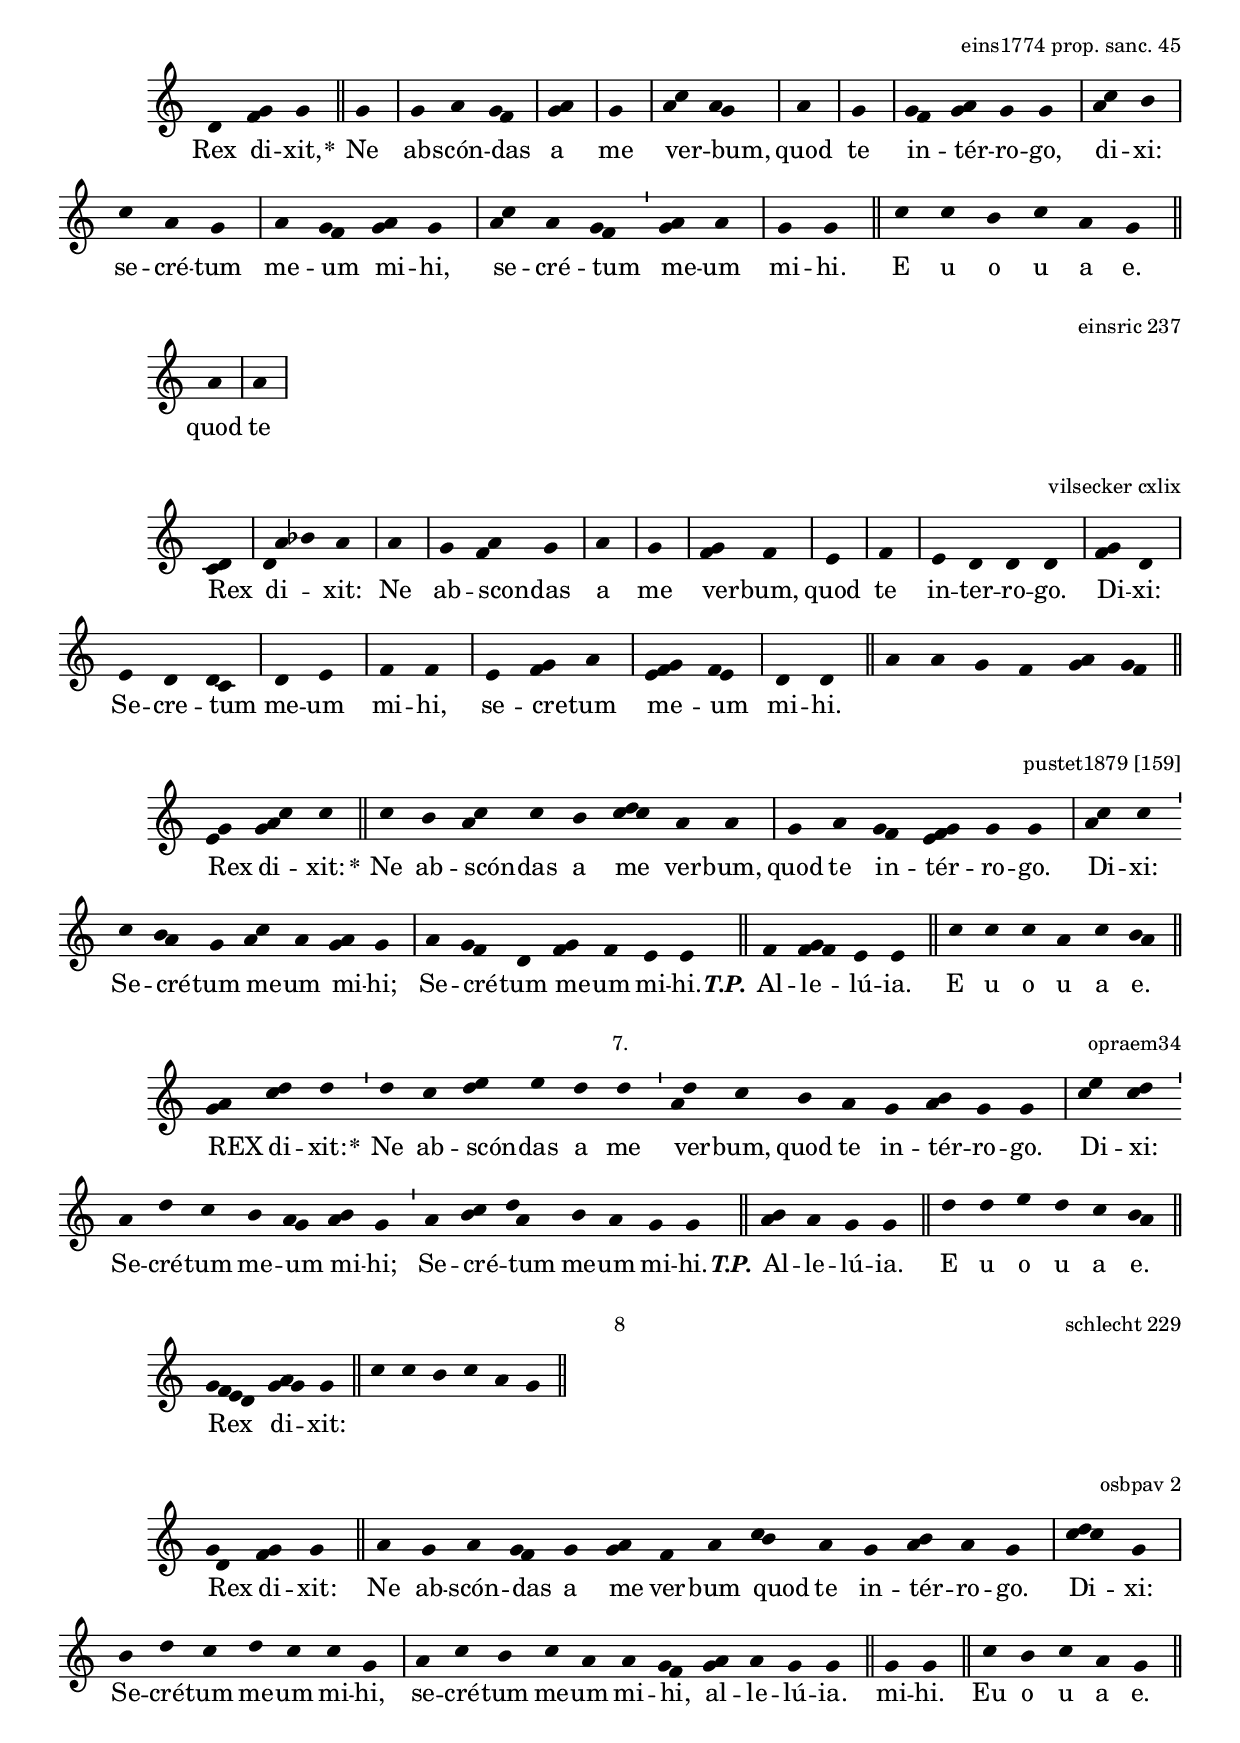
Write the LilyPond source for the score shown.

\version "2.19.32"

\include "../lib/synopsis.ily"

\score {
  \transpose c c' {
    \plainchant
    d4 \melisma { f g } g \bar "||"
    g \bar "|" g a \melisma { g f } \bar "|" \melisma { g a } \bar "|" g \bar "|" \melisma { a c' } \melisma { a g } \bar "|"
    a \bar "|" g \bar "|" \melisma { g f } \melisma { g a } g g \bar "|"
    \melisma { a c' } b \bar "|"
    c' a g \bar "|" a \melisma { g f } \melisma { g a } g \bar "|"
    \melisma { a c' } a \melisma { g f } \bar "'" \melisma { g a } a \bar "|" g g \bar "||"
    c' c' b c' a g \bar "||"
  }
  \addlyrics {
    Rex di -- xit, \set stanza = \markup{"*"}
    Ne ab -- scón -- das a me ver -- bum,
    quod te in -- tér -- ro -- go,
    di -- xi:
    se -- cré -- tum me -- um mi -- hi,
    se -- cré -- tum me -- um mi -- hi.
    E u o u a e.
  }
  \header {
    fontes = "eins1774 prop. sanc. 45"
  }
}

\score {
  \transpose c c' {
    \plainchant
    a4 \bar "|" a \bar "|"
  }
  \addlyrics {
    quod te
  }
  \header {
    fontes = "einsric 237"
  }
}

\score {
  \transpose c c' {
    \plainchant
    \melisma { c4 d } \bar "|" \melisma { d a bes} a \bar "|"
    a \bar "|" g \melisma { f a } g \bar "|" a \bar "|" g \bar "|" \melisma { f g } f \bar "|"
    e \bar "|" f \bar "|" e d d d \bar "|"
    \melisma { f g } d \bar "|" e d \melisma { d c } \bar "|" d e \bar "|" f f \bar "|"
    e \melisma { f g } a \bar "|" \melisma { e f g } \melisma { f e } \bar "|" d d \bar "||"
    a a g f \melisma { g a } \melisma { g f } \bar "||"
  }
  \addlyrics {
    Rex di -- xit:
    Ne ab -- scon -- das a me ver -- bum,
    quod te in -- ter -- ro -- go.
    Di -- xi:
    Se -- cre -- tum me -- um mi -- hi,
    se -- cre -- tum me -- um mi -- hi.
  }
  \header {
    fontes = "vilsecker cxlix"
  }
}

\score {
  \transpose c c' {
    \plainchant
    \melisma{ e4 g } \melisma{ g a c' } c' \bar "||"
    c' b \melisma{ a c' } c' b \melisma{ c' d' c' } a a \bar "|"
    g a \melisma{ g f } \melisma{ e f g } g g \bar "|"
    \melisma{ a c' } c' \bar "'"
    c' \melisma{ b a } g \melisma{ a c' } a \melisma{ g a } g \bar "|"
    a \melisma{ g f } d \melisma{ f g } f e e \bar "||"
    f \melisma{ f g f } e e \bar "||"
    c' c' c' a c' \melisma{ b a } \bar "||"
  }
  \addlyrics {
    Rex di -- xit: \set stanza = \markup{"*"}
    Ne ab -- scón -- das a me ver -- bum,
    quod te in -- tér -- ro -- go.
    Di -- xi:
    Se -- cré -- tum me -- um mi -- hi;
    Se -- cré -- tum me -- um mi -- hi.
    \set stanza = \markup{\italic{T.P.}} Al -- le -- lú -- ia.
    E u o u a e.
  }
  \header {
    fontes = "pustet1879 [159]"
  }
}

\score {
  \transpose c c' {
    \plainchant
    \melisma { g4 a } \bar "" \melisma { c' d' } d' \bar "'"
    d' \bar "" c' \melisma { d' e' } e' \bar "" d' \bar "" d' \bar "'"
    \melisma { a d' } c' \bar "" b \bar "" a \bar "" g \melisma { a b } g g \bar "|"
    \melisma { c' e' } \melisma { c' d' } \bar "'"
    a d' c' \bar "" b \melisma { a g } \bar "" \melisma { a b } g \bar "'"
    a \melisma { b c' } \melisma { d' a } \bar "" b a \bar "" g g \bar "||"
    \melisma { a b } a g g \bar "||"
    d' \bar "" d' \bar "" e' \bar "" d' \bar "" c' \bar "" \melisma { b a } \bar "||"
  }
  \addlyrics {
    REX di -- xit: \set stanza = \markup{"*"}
    Ne ab -- scón -- das a me
    ver -- bum, quod te in -- tér -- ro -- go.
    Di -- xi:
    Se -- cré -- tum me -- um mi -- hi;
    Se -- cré -- tum me -- um mi -- hi.
    \set stanza = \markup{\italic{T.P.}} Al -- le -- lú -- ia.
    E u o u a e.
  }
  \header {
    annotation = "7."
    mode = "7"
    office-part = "antiphona"
    fontes = "opraem34"
  }
}

\score {
  \transpose c c' {
    \plainchant
    \melisma { g4 f e d } \melisma { g a g } g \bar "||"

    c' c' b c' a g \bar "||"
  }
  \addlyrics {
    Rex di -- xit:
  }
  \header {
    annotation = "8"
    fontes = "schlecht 229"
  }
}

\score {
  \transpose c c' {
    \plainchant
    \melisma { g4 d} \melisma { f g } g \bar "||"
    a g a \melisma { g f } g \melisma { g a } f a \melisma { c' b } a g \melisma { a b } a g \bar "|"
    \melisma { c' d' c' } g \bar "|"
    b d' c' d' c' c' g \bar "|"
    a c' b c' a a \melisma { g f } \melisma { g a } a g g \bar "||"
    g g \bar "||"
    c' b c' a g \bar "||"
  }
  \addlyrics {
    Rex di -- xit:
    Ne ab -- scón -- das a me ver -- bum quod te in -- tér -- ro -- go.
    Di -- xi:
    Se -- cré -- tum me -- um mi -- hi,
    se -- cré -- tum me -- um mi -- hi, al -- le -- lú -- ia.
    mi -- hi.
    Eu o u a e.
  }
  \header {
    fontes = "osbpav 2"
  }
}

%{
\score {
  \transpose c c' {
    \plainchant

  }
  \addlyrics {

  }
  \header {
    fontes = ""
  }
}
%}